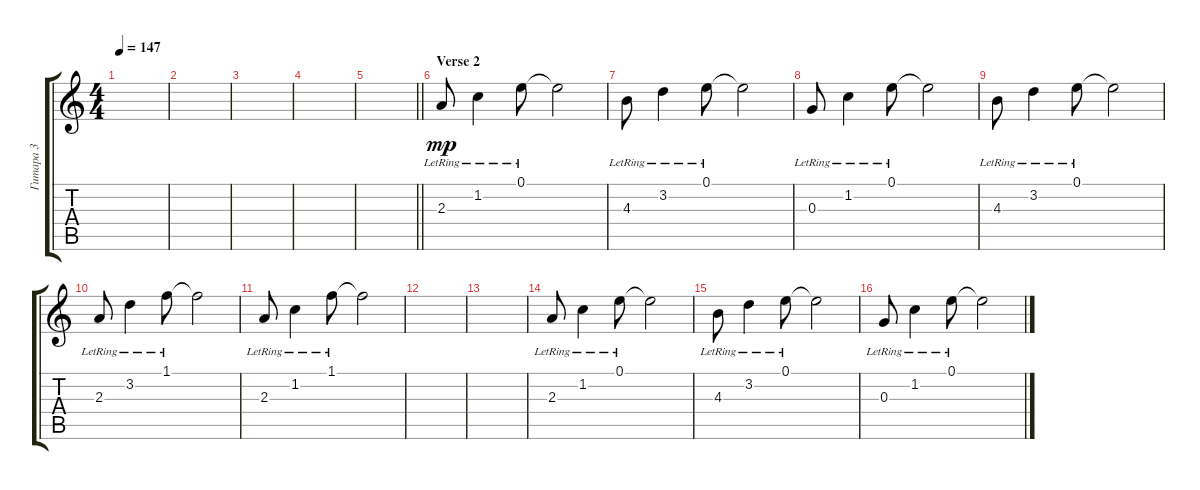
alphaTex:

\track ("Гитара 3" "Гитара 3") {instrument distortionguitar}
\staff {score tabs}
\tuning (E4 B3 G3 D3 A2 E2) {hide}
\ts (4 4)
\tempo 147
\clef g2
\ks c
|
|
|
|
\barLineRight lightlight
|
\section ("" "Verse 2")
2.3{lr}.8{dy mp volume 16 instrument electricguitarclean} 1.2{lr}.4 0.1{lr}.8 0.1{t}.2 |
4.3{lr}.8 3.2{lr}.4 0.1{lr}.8 0.1{t}.2 |
0.3{lr}.8 1.2{lr}.4 0.1{lr}.8 0.1{t}.2 |
4.3{lr}.8 3.2{lr}.4 0.1{lr}.8 0.1{t}.2 |
2.3{lr}.8 3.2{lr}.4 1.1{lr}.8 1.1{t}.2 |
2.3{lr}.8 1.2{lr}.4 1.1{lr}.8 1.1{t}.2 |
|
|
2.3{lr}.8 1.2{lr}.4 0.1{lr}.8 0.1{t}.2 |
4.3{lr}.8 3.2{lr}.4 0.1{lr}.8 0.1{t}.2 |
0.3{lr}.8 1.2{lr}.4 0.1{lr}.8 0.1{t}.2
